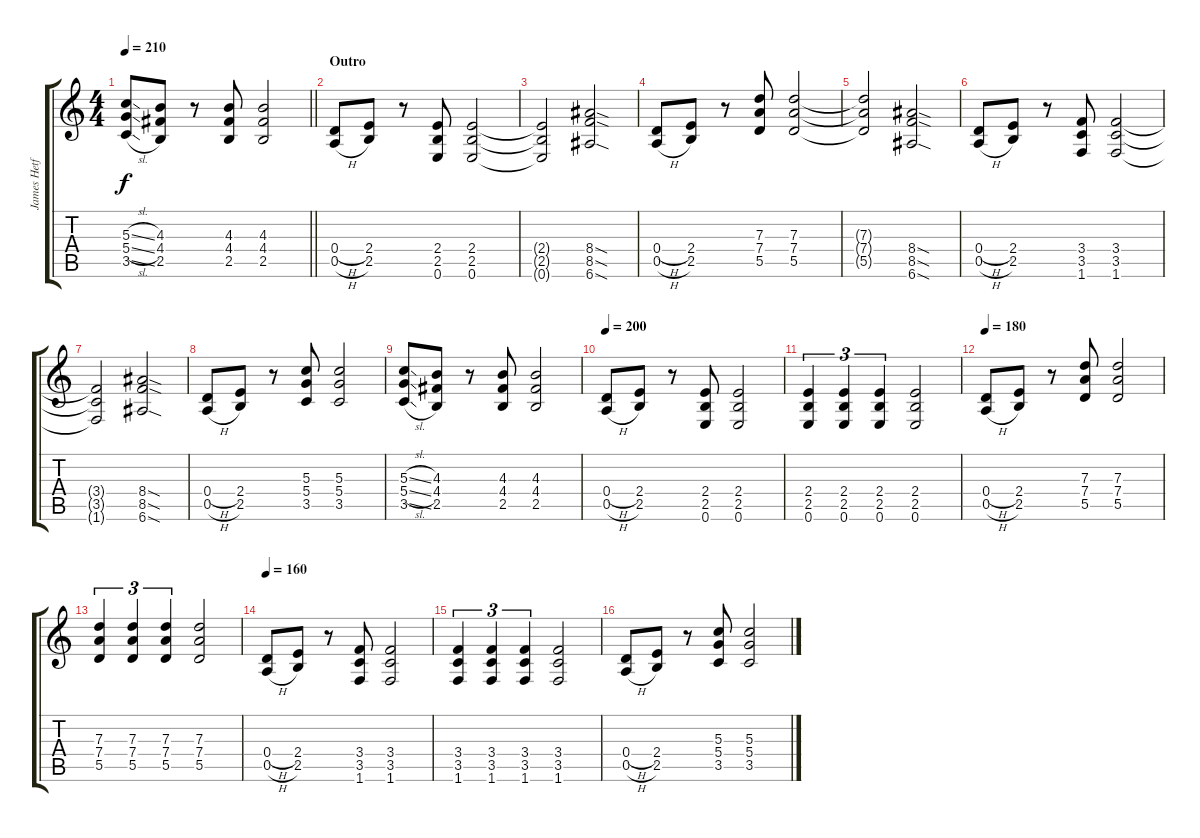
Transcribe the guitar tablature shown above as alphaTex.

\track ("James Hetfield" "James Hetf") {instrument electricguitarclean}
\staff {score tabs}
\tuning (E4 B3 G3 D3 A2 E2) {hide}
\ts (4 4)
\tempo 210
\clef g2
\barLineRight lightlight
\ks c
(5.3{sl} 5.4{sl} 3.5{sl}).8{dy f} (4.3 4.4 2.5).8 r.8 (4.3 4.4 2.5).8 (4.3 4.4 2.5).2 |
\section ("" "Outro")
(0.4{h} 0.5{h}).8 (2.4 2.5).8 r.8 (2.4 2.5 0.6).8 (2.4 2.5 0.6).2 |
(2.4{t} 2.5{t} 0.6{t}).2 (8.4{sod} 8.5{sod} 6.6{sod}).2 |
(0.4{h} 0.5{h}).8 (2.4 2.5).8 r.8 (7.3 7.4 5.5).8 (7.3 7.4 5.5).2 |
(7.3{t} 7.4{t} 5.5{t}).2 (8.4{sod} 8.5{sod} 6.6{sod}).2 |
(0.4{h} 0.5{h}).8 (2.4 2.5).8 r.8 (3.4 3.5 1.6).8 (3.4 3.5 1.6).2 |
(3.4{t} 3.5{t} 1.6{t}).2 (8.4{sod} 8.5{sod} 6.6{sod}).2 |
(0.4{h} 0.5{h}).8 (2.4 2.5).8 r.8 (5.3 5.4 3.5).8 (5.3 5.4 3.5).2 |
(5.3{sl} 5.4{sl} 3.5{sl}).8 (4.3 4.4 2.5).8 r.8 (4.3 4.4 2.5).8 (4.3 4.4 2.5).2 |
\tempo 200
(0.4{h} 0.5{h}).8 (2.4 2.5).8 r.8 (2.4 2.5 0.6).8 (2.4 2.5 0.6).2 |
(2.4 2.5 0.6).4{tu (3 2)} (2.4 2.5 0.6).4{tu (3 2)} (2.4 2.5 0.6).4{tu (3 2)} (2.4 2.5 0.6).2 |
\tempo 180
(0.4{h} 0.5{h}).8 (2.4 2.5).8 r.8 (7.3 7.4 5.5).8 (7.3 7.4 5.5).2 |
(7.3 7.4 5.5).4{tu (3 2)} (7.3 7.4 5.5).4{tu (3 2)} (7.3 7.4 5.5).4{tu (3 2)} (7.3 7.4 5.5).2 |
\tempo 160
(0.4{h} 0.5{h}).8 (2.4 2.5).8 r.8 (3.4 3.5 1.6).8 (3.4 3.5 1.6).2 |
(3.4 3.5 1.6).4{tu (3 2)} (3.4 3.5 1.6).4{tu (3 2)} (3.4 3.5 1.6).4{tu (3 2)} (3.4 3.5 1.6).2 |
(0.4{h} 0.5{h}).8 (2.4 2.5).8 r.8 (5.3 5.4 3.5).8 (5.3 5.4 3.5).2
